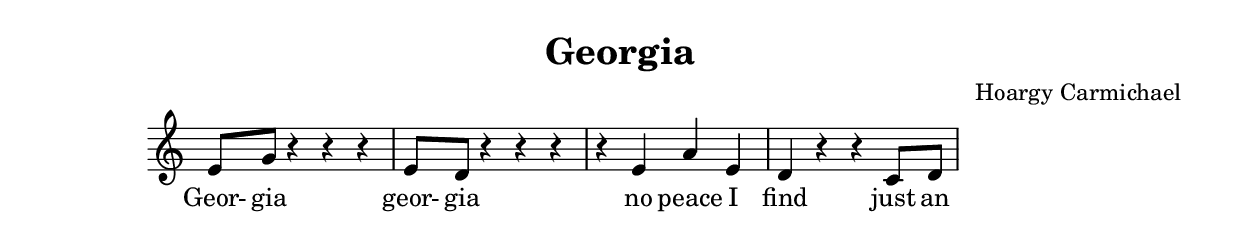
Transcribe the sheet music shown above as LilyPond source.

#(ly:set-option 'midi-extension "mid")
\version "2.12.3"
\include "english.ly"
\header{
title = "Georgia"
composer = "Hoargy Carmichael"
}
%{

%}
melody = {
\once \override Staff.TimeSignature #'stencil = ##f
\clef treble
\key c \major
\cadenzaOn


  e'8[ g'8] r4 r4 r4 \bar "|"  e'8[ d'8] r4 r4 r4 \bar "|"  r4 e'4 a'4 e'4 \bar "|"  d'4 r4 r4 c'8[ d'8] \bar "|"  
 
}


text = \lyricmode {
Geor- gia geor- gia no peace I find just an 
}

\score{

<<
\new Voice = "one" {
\melody
}
\new Lyrics \lyricsto "one" \text
>>
\layout {
\context {
\Score
}
}
\midi {
\context {
\Score
tempoWholesPerMinute = #(ly:make-moment 200 4)
}
}
}